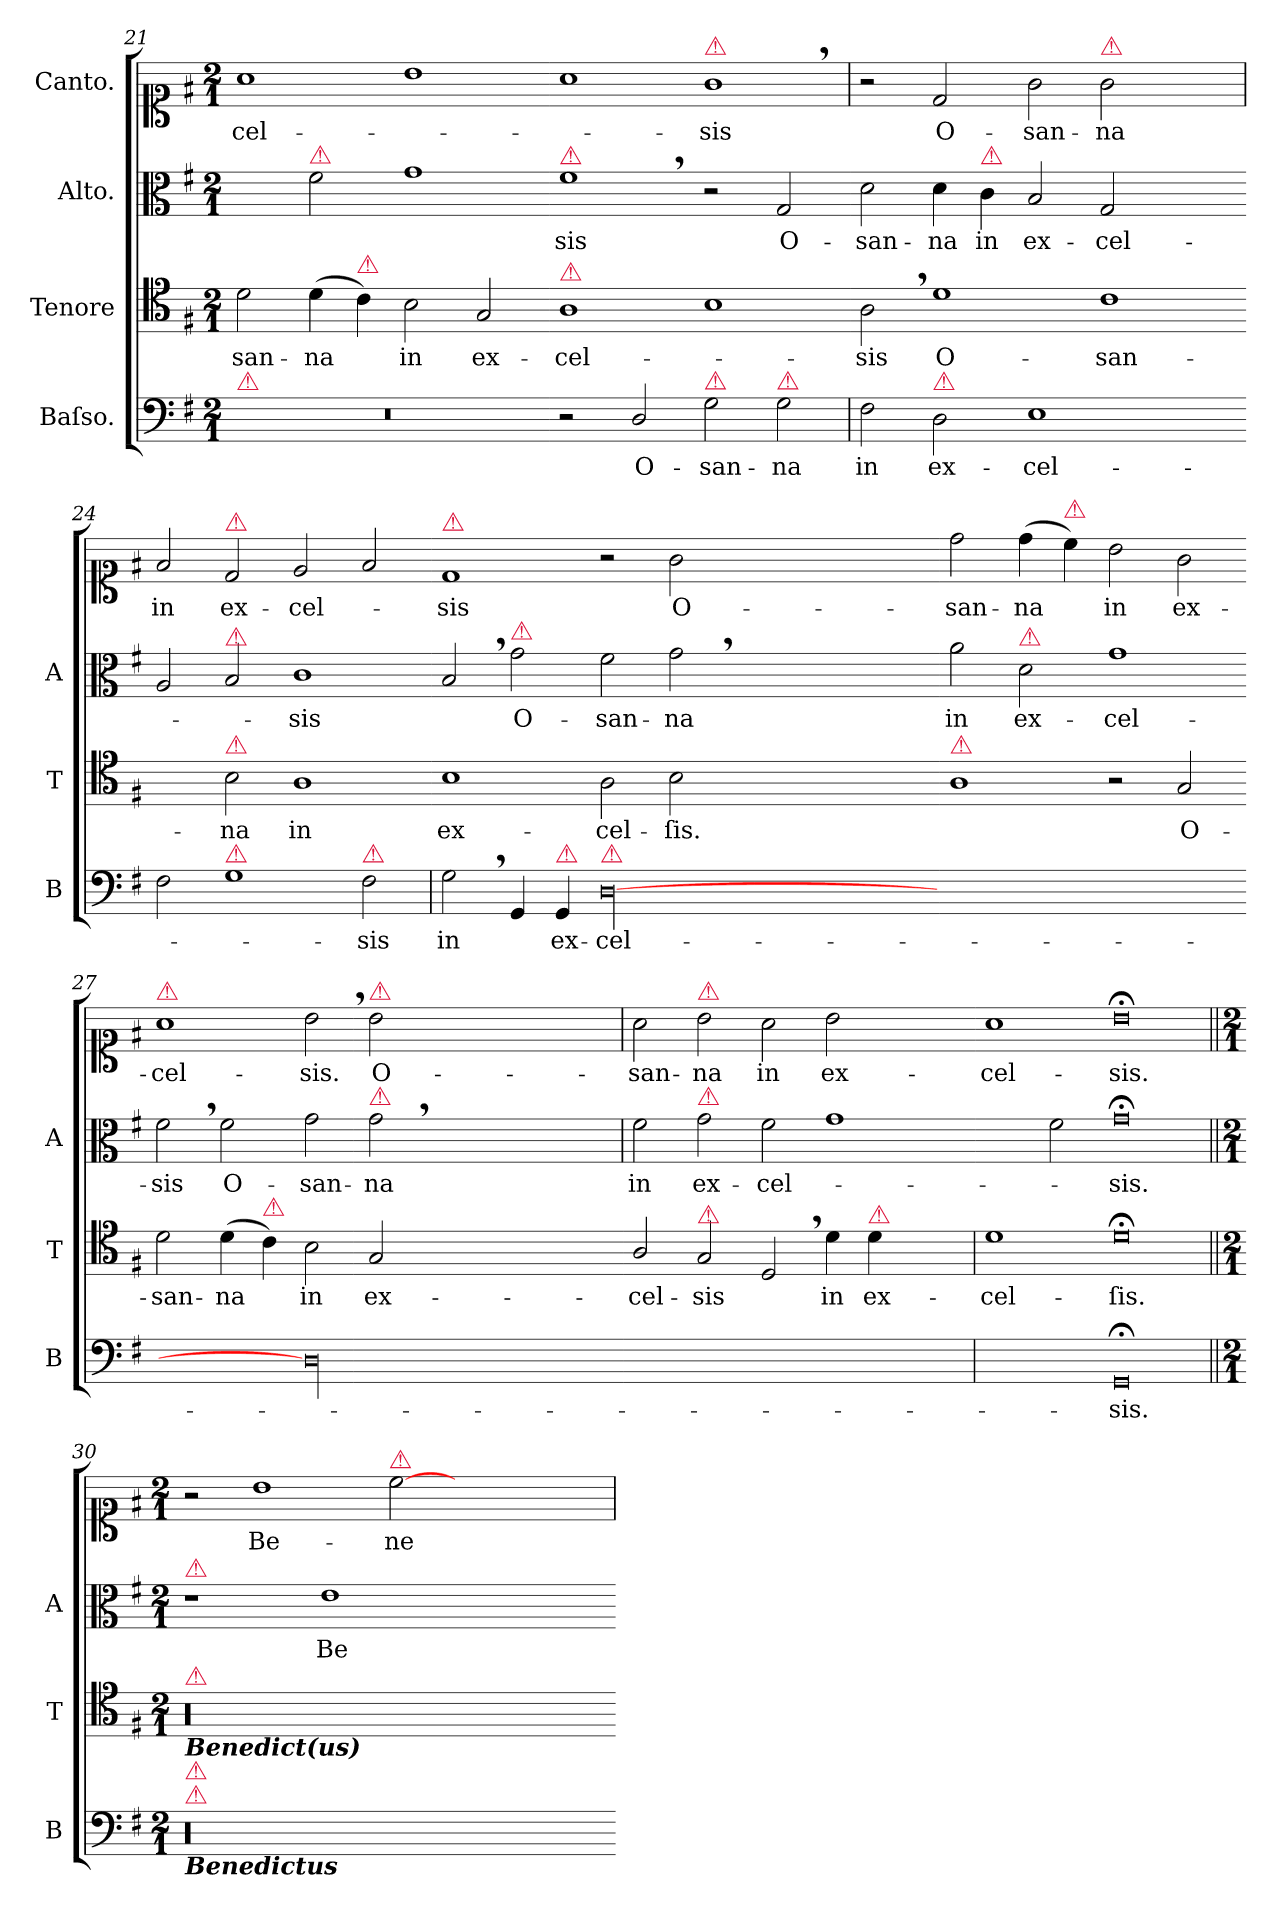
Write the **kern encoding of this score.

**kern	**text	**kern	**text	**kern	**text	**kern	**text
*part4	*part4	*part3	*part3	*part2	*part2	*part1	*part1
*staff4	*staff4	*staff3	*staff3	*staff2	*staff2	*staff1	*staff1
*I"Baſso.	*	*I"Tenore	*	*I"Alto.	*	*I"Canto.	*
*I'B	*	*I'T	*	*I'A	*	*	*
*clefF4	*	*clefC4	*	*clefC3	*	*clefC1	*
*k[f#]	*	*k[f#]	*	*k[f#]	*	*k[f#]	*
*G:	*	*G:	*	*G:	*	*G:	*
*M2/1	*	*M2/1	*	*M2/1	*	*M2/1	*
=21	=21	=21	=21	=21	=21	=21	=21
!LO:TX:a:color=crimson:t=⚠	!	!	!	!	!	!	!
0r	.	2d\	-san-	2ryy	.	1a	-cel-
!	!	!	!	!LO:TX:a:color=crimson:t=⚠	!	!	!
.	.	(>4d\	-na	2f#\	.	.	.
!	!	!LO:TX:a:color=crimson:t=⚠	!	!	!	!	!
.	.	4c\)	.	.	.	.	.
.	.	2B\	in	1g	.	1b	.
.	.	2G/	ex-	.	.	.	.
=22	=22-	=22-	=22-	=22-	=22-	=22-	=22-
!	!	!	!	!LO:TX:a:color=crimson:t=⚠	!	!	!
!	!	!LO:TX:a:color=crimson:t=⚠	!	!	!	!	!
2r	.	1A	-cel-	1f#,<	-sis	1a	.
2D/	O-	.	.	.	.	.	.
!	!	!	!	!	!	!LO:TX:a:color=crimson:t=⚠	!
!LO:TX:a:color=crimson:t=⚠	!	!	!	!	!	!	!
2G\	-san-	1B	.	2r	.	1g,<	-sis
!LO:TX:a:color=crimson:t=⚠	!	!	!	!	!	!	!
2G\	-na	.	.	2G/	O-	.	.
=23	=23	=23-	=23	=23-	=23	=23	=23
2F#\	in	2A,<\	-sis	2d\	-san-	2r	.
!LO:TX:a:color=crimson:t=⚠	!	!	!	!	!	!	!
!	!	!	!	!	!	!	!LO:LY:i
2D\	ex-	1d	O-	4d\	-na	2d/	O-
!	!	!	!	!LO:TX:a:color=crimson:t=⚠	!	!	!
.	.	.	.	4c\	in	.	.
!	!	!	!	!	!	!	!LO:LY:i
1E	-cel-	.	.	2B/	ex-	2g\	-san-
!	!	!	!	!	!	!LO:TX:a:color=crimson:t=⚠	!
!	!	!	!	!	!	!	!LO:LY:i
.	.	1c\	-san-	2G/	-cel-	2g\	-na
2ryy	.	.	.	2ryy	.	2ryy	.
=24-	=24	=24-	=24	=24-	=24	=24	=24
!	!	!	!	!	!	!	!LO:LY:i
2F#\	.	2ryy	.	2A/	.	2f#/	in
!	!	!	!	!	!	!LO:TX:a:color=crimson:t=⚠	!
!	!	!	!	!LO:TX:a:color=crimson:t=⚠	!	!	!
!	!	!LO:TX:a:color=crimson:t=⚠	!	!	!	!	!
!LO:TX:a:color=crimson:t=⚠	!	!	!	!	!	!	!
!	!	!	!	!	!	!	!LO:LY:i
1G\	.	2B\	-na	2B/	.	2d/	ex-
!	!	!	!	!	!	!	!LO:LY:i
.	.	1A	in	1c	-sis	2e/	-cel-
!LO:TX:a:color=crimson:t=⚠	!	!	!	!	!	!	!
2F#\	-sis	.	.	.	.	2f#/	.
=25	=25-	=25-	=25-	=25-	=25-	=25-	=25-
!	!	!	!	!	!	!LO:TX:a:color=crimson:t=⚠	!
!	!	!	!	!	!	!	!LO:LY:i
2G,<\	in	1B	ex-	2B,</	.	1d	-sis
!	!	!	!	!LO:TX:a:color=crimson:t=⚠	!	!	!
4GG/	.	.	.	2g\	O-	.	.
!LO:TX:a:color=crimson:t=⚠	!	!	!	!	!	!	!
4GG/	ex-	.	.	.	.	.	.
!LO:TX:a:color=crimson:t=⚠	!	!	!	!	!	!	!
[00D	-cel-	2A\	-cel-	2f#\	-san-	2r	.
.	.	2B\	-ſis.	2g,<\	-na	2g\	O-
.	.	0.ryy	.	0.ryy	.	0.ryy	.
=26-	=26-	=26-	=26-	=26-	=26-	=26-	=26-
!	!	!LO:TX:a:color=crimson:t=⚠	!	!	!	!	!
0ryy	.	1A	.	2a\	in	2dd\	-san-
!	!	!	!	!LO:TX:a:color=crimson:t=⚠	!	!	!
.	.	.	.	2d\	ex-	(>4dd\	-na
!	!	!	!	!	!	!LO:TX:a:color=crimson:t=⚠	!
.	.	.	.	.	.	4cc\)	.
.	.	2r	.	1g	-cel-	2b\	in
.	.	2G/	O-	.	.	2g\	ex-
=27-	=27-	=27-	=27-	=27-	=27-	=27-	=27-
!	!	!	!	!	!	!LO:TX:a:color=crimson:t=⚠	!
1ryy	.	2d\	-san-	2f#,<\	-sis	1a	-cel-
.	.	(>4d\	-na	2f#\	O-	.	.
!	!	!LO:TX:a:color=crimson:t=⚠	!	!	!	!	!
.	.	4c\)	.	.	.	.	.
00D]	.	2B\	in	2g\	-san-	2b,<\	-sis.
!	!	!	!	!	!	!LO:TX:a:color=crimson:t=⚠	!
!	!	!	!	!LO:TX:a:color=crimson:t=⚠	!	!	!
!	!	!	!	!	!	!	!LO:LY:i
.	.	2G/	ex-	2g,<\	-na	2b\	O-
.	.	0.ryy	.	0.ryy	.	0.ryy	.
=28-	=28	=28-	=28	=28	=28	=28	=28
!	!	!	!	!	!	!	!LO:LY:i
0ryy	.	2A/	-cel-	2f#\	in	2a\	-san-
!	!	!	!	!	!	!LO:TX:a:color=crimson:t=⚠	!
!	!	!	!	!LO:TX:a:color=crimson:t=⚠	!	!	!
!	!	!LO:TX:a:color=crimson:t=⚠	!	!	!	!	!
!	!	!	!	!	!	!	!LO:LY:i
.	.	2G/	-sis	2g\	ex-	2b\	-na
!	!	!	!	!	!	!	!LO:LY:i
.	.	2D,</	.	2f#\	-cel-	2a\	in
!	!	!	!	!	!	!	!LO:LY:i
.	.	4d\	in	1g\	.	2b\	ex-
!	!	!LO:TX:a:color=crimson:t=⚠	!	!	!	!	!
.	.	4d\	ex-	.	.	.	.
2ryy	.	2ryy	.	.	.	2ryy	.
=29	=29-	=29	=29-	=29-	=29-	=29-	=29-
!	!	!	!	!	!	!	!LO:LY:i
1ryy	.	1d	-cel-	2ryy	.	1a	-cel-
.	.	.	.	2f#\	.	.	.
!LO:N:vis=0	!	!LO:N:vis=0	!	!LO:N:vis=0	!	!LO:N:vis=0	!LO:LY:i
1GG;<	-sis.	1d;<	-ſis.	1g;	-sis.	1b;<	-sis.
=30||	=30||	=30||	=30||	=30||	=30||	=30||	=30||
*M2/1	*	*M2/1	*	*M2/1	*	*M2/1	*
!	!	!	!	!LO:TX:a:color=crimson:t=⚠	!	!	!
!	!	!LO:TX:a:color=crimson:t=⚠	!	!	!	!	!
!	!	!LO:TX:b:Bi:t=Benedict(us)	!	!	!	!	!
!LO:TX:a:color=crimson:t=⚠	!	!	!	!	!	!	!
!LO:TX:a:color=crimson:t=⚠	!	!	!	!	!	!	!
!LO:TX:b:Bi:t=Benedictus	!	!	!	!	!	!	!
00r	.	00r	.	1r	.	2r	.
.	.	.	.	.	.	1b	Be-
.	.	.	.	1e	Be-	.	.
!	!	!	!	!	!	!LO:TX:a:color=crimson:t=⚠	!
.	.	.	.	.	.	[2cc\	-ne-
.	.	.	.	0ryy	.	0ryy	.
=-	=	=-	=	=-	=	=	=
*-	*-	*-	*-	*-	*-	*-	*-
